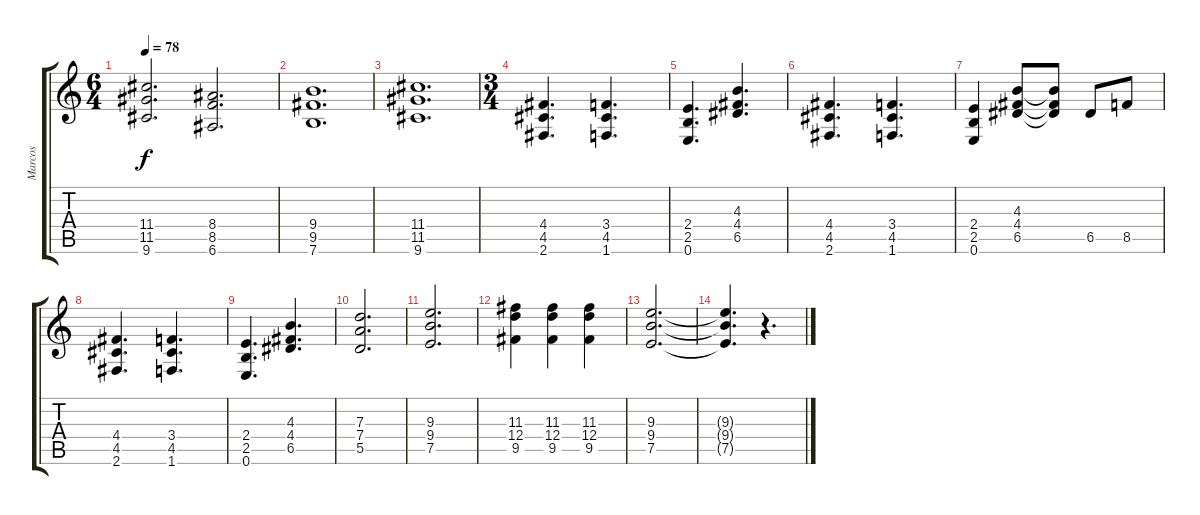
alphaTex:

\track ("Marcos" "Marcos") {instrument distortionguitar}
\staff {score tabs}
\tuning (E4 B3 G3 D3 A2 E2) {hide}
\ts (6 4)
\tempo 78
\clef g2
\ks c
(11.4 11.5 9.6).2{d dy f} (8.4 8.5 6.6).2{d} |
(9.4 9.5 7.6).1{d} |
(11.4 11.5 9.6).1{d} |
\ts (3 4)
(4.4 4.5 2.6).4{d} (3.4 4.5 1.6).4{d} |
(2.4 2.5 0.6).4{d} (4.3 4.4 6.5).4{d} |
(4.4 4.5 2.6).4{d} (3.4 4.5 1.6).4{d} |
(2.4 2.5 0.6).4 (4.3 4.4 6.5).8 (4.3{t} 4.4{t} 6.5{t}).8 6.5.8 8.5.8 |
(4.4 4.5 2.6).4{d} (3.4 4.5 1.6).4{d} |
(2.4 2.5 0.6).4{d} (4.3 4.4 6.5).4{d} |
(7.3 7.4 5.5).2{d} |
(9.3 9.4 7.5).2{d} |
(11.3 12.4 9.5).4 (11.3 12.4 9.5).4 (11.3 12.4 9.5).4 |
(9.3 9.4 7.5).2{d} |
(9.3{t} 9.4{t} 7.5{t}).4{d volume 0} r.4{d}
